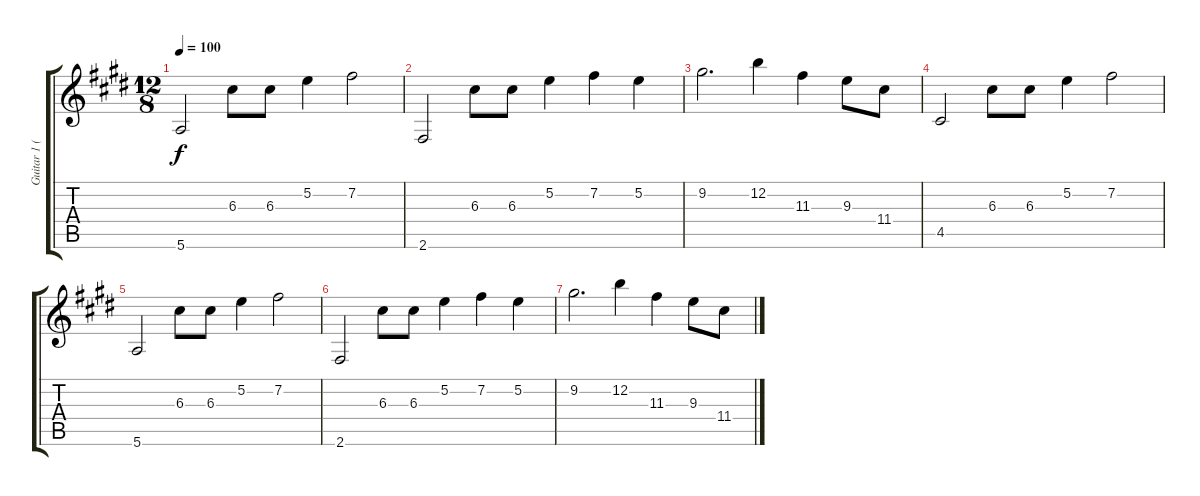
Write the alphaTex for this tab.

\track ("Guitar 1 (Joe Perry)" "Guitar 1 (") {instrument overdrivenguitar}
\staff {score tabs}
\tuning (E4 B3 G3 D3 A2 E2) {hide}
\ts (12 8)
\tempo 100
\clef g2
\ks c#minor
5.6.2{dy f} 6.3.8 6.3.8 5.2.4 7.2.2 |
2.6.2 6.3.8 6.3.8 5.2.4 7.2.4 5.2.4 |
9.2.2{d} 12.2.4 11.3.4 9.3.8 11.4.8 |
4.5.2 6.3.8 6.3.8 5.2.4 7.2.2 |
5.6.2{volume 0} 6.3.8 6.3.8 5.2.4 7.2.2 |
2.6.2 6.3.8 6.3.8 5.2.4 7.2.4 5.2.4 |
9.2.2{d} 12.2.4 11.3.4 9.3.8 11.4.8
